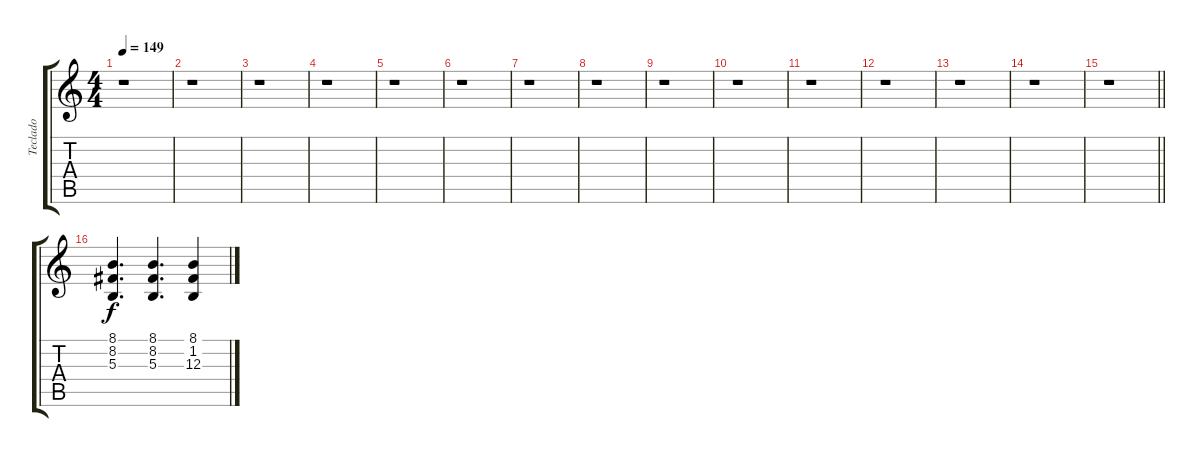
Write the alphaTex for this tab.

\track ("Teclado" "Teclado") {instrument acousticgrandpiano}
\staff {score tabs}
\tuning (Eb4 Bb3 Gb3 Db3 Ab2 Eb2) {hide}
\ts (4 4)
\tempo 149
\clef g2
\ks c
r.1{dy f} |
r.1 |
r.1 |
r.1 |
r.1 |
r.1 |
r.1 |
r.1 |
r.1 |
r.1 |
r.1 |
r.1 |
r.1 |
r.1 |
\barLineRight lightlight
r.1 |
(8.1 8.2 5.3).4{d} (8.1 8.2 5.3).4{d} (8.1 1.2 12.3).4
